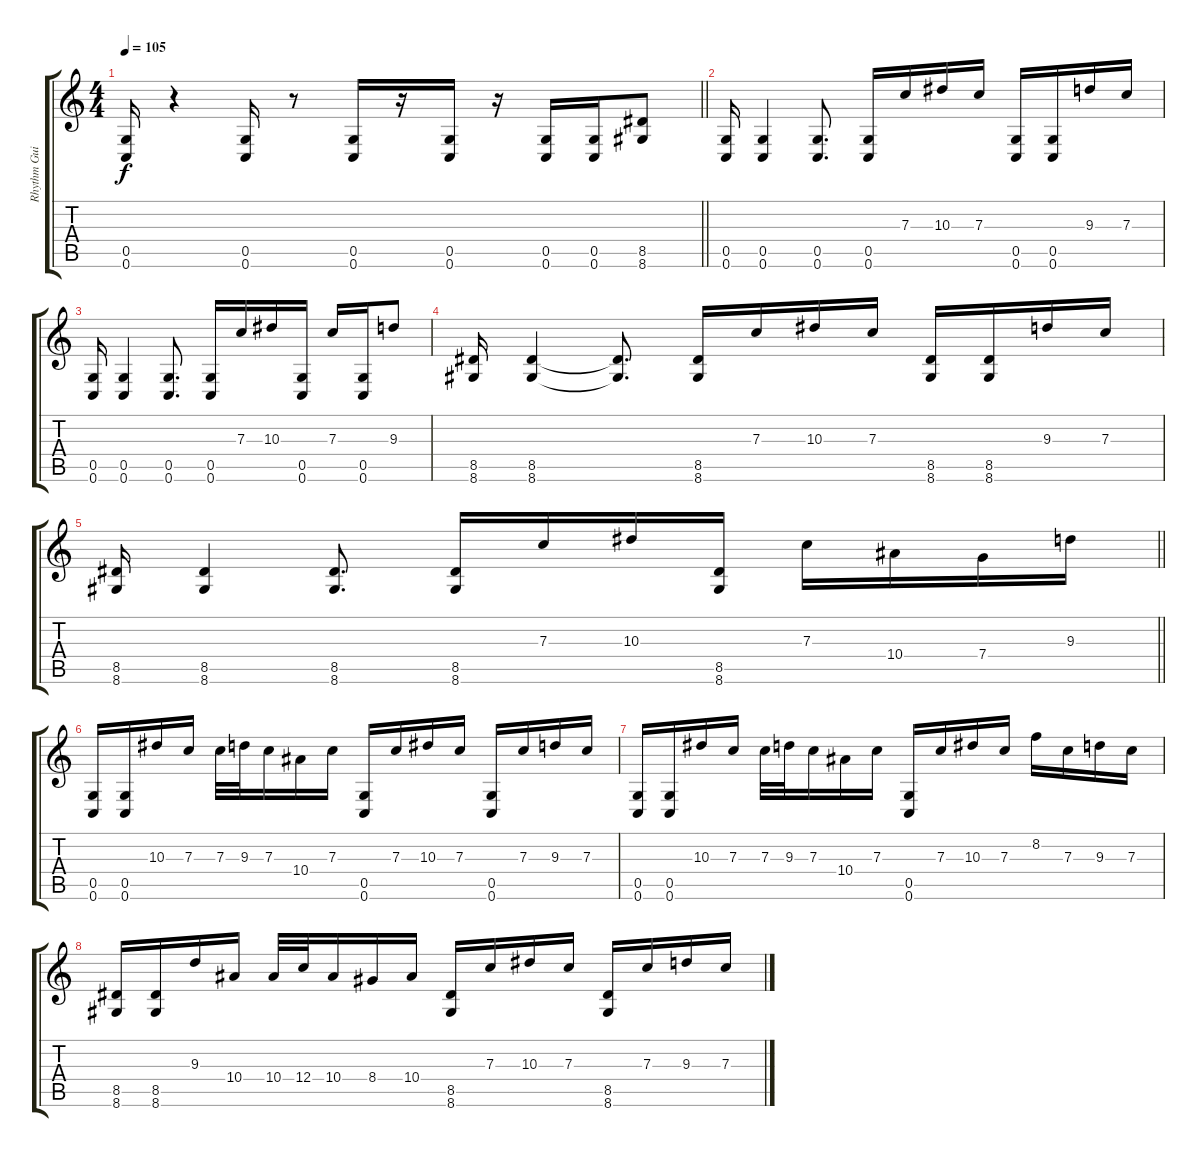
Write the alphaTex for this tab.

\track ("Rhythm Guitar" "Rhythm Gui") {instrument distortionguitar}
\staff {score tabs}
\tuning (D4 A3 F3 C3 G2 C2) {hide}
\ts (4 4)
\section ("" "")
\tempo 105
\clef g2
\barLineRight lightlight
\ks c
(0.5 0.6).16{dy f balance 0} r.4 (0.5 0.6).16 r.8 (0.5 0.6).16 r.16 (0.5 0.6).16 r.16 (0.5 0.6).16 (0.5 0.6).16 (8.5 8.6).8 |
\section ("" "")
(0.5 0.6).16 (0.5 0.6).4 (0.5 0.6).8{d} (0.5 0.6).16 7.3.16 10.3.16 7.3.16 (0.5 0.6).16 (0.5 0.6).16 9.3.16 7.3.16 |
(0.5 0.6).16 (0.5 0.6).4 (0.5 0.6).8{d} (0.5 0.6).16 7.3.16 10.3.16 (0.5 0.6).16 7.3.16 (0.5 0.6).16 9.3.8 |
(8.5 8.6).16 (8.5 8.6).4 (8.5{t} 8.6{t}).8{d} (8.5 8.6).16 7.3.16 10.3.16 7.3.16 (8.5 8.6).16 (8.5 8.6).16 9.3.16 7.3.16 |
\barLineRight lightlight
(8.5 8.6).16 (8.5 8.6).4 (8.5 8.6).8{d} (8.5 8.6).16 7.3.16 10.3.16 (8.5 8.6).16 7.3.16 10.4.16 7.4.16 9.3.16 |
\section ("" "")
(0.5 0.6).16 (0.5 0.6).16 10.3.16 7.3.16 7.3.32 9.3.32 7.3.16 10.4.16 7.3.16 (0.5 0.6).16 7.3.16 10.3.16 7.3.16 (0.5 0.6).16 7.3.16 9.3.16 7.3.16 |
(0.5 0.6).16 (0.5 0.6).16 10.3.16 7.3.16 7.3.32 9.3.32 7.3.16 10.4.16 7.3.16 (0.5 0.6).16 7.3.16 10.3.16 7.3.16 8.2.16 7.3.16 9.3.16 7.3.16 |
(8.5 8.6).16 (8.5 8.6).16 9.3.16 10.4.16 10.4.32 12.4.32 10.4.16 8.4.16 10.4.16 (8.5 8.6).16 7.3.16 10.3.16 7.3.16 (8.5 8.6).16 7.3.16 9.3.16 7.3.16
